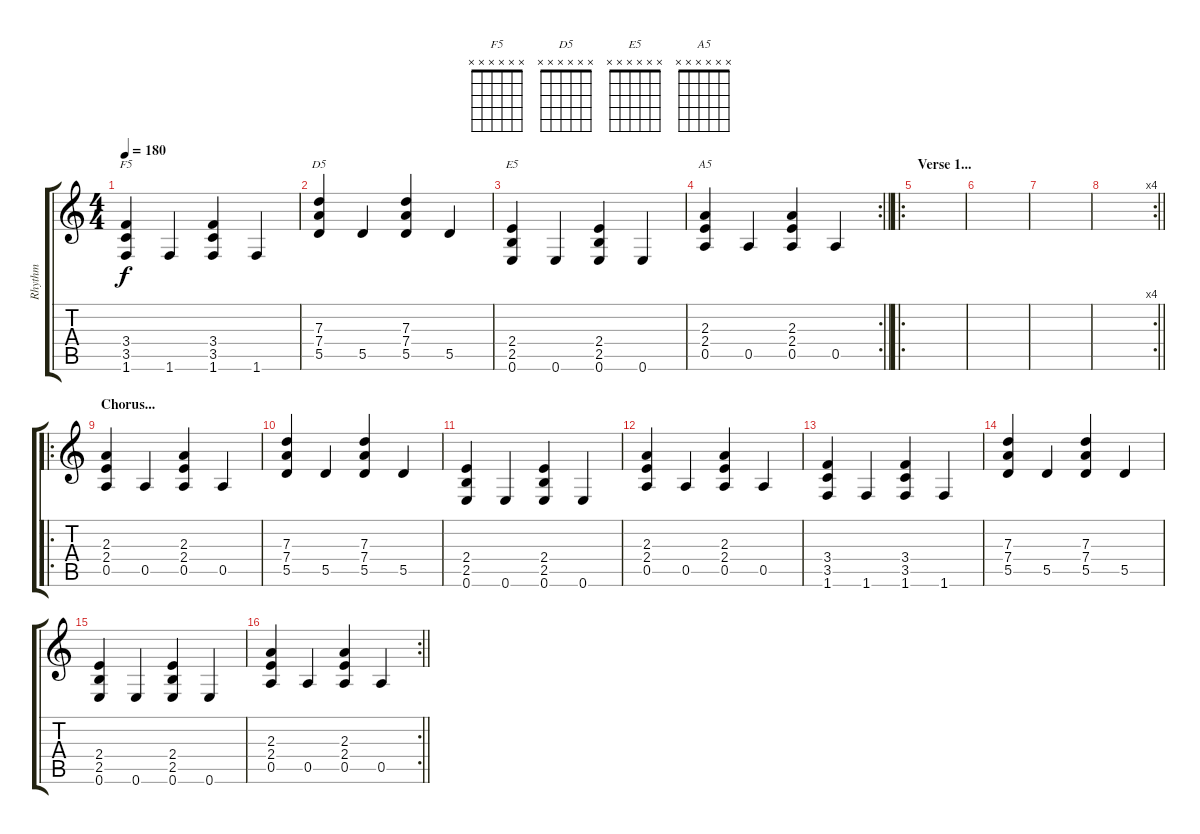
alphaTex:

\track ("Rhythm" "Rhythm") {instrument distortionguitar}
\staff {score tabs}
\tuning (E4 B3 G3 D3 A2 E2) {hide}
\chord ("F5" x x x x x x)
\chord ("D5" x x x x x x)
\chord ("E5" x x x x x x)
\chord ("A5" x x x x x x)
\ts (4 4)
\tempo 180
\clef g2
\ks c
(3.4 3.5 1.6).4{ch "F5" dy f} 1.6.4 (3.4 3.5 1.6).4 1.6.4 |
(7.3 7.4 5.5).4{ch "D5"} 5.5.4 (7.3 7.4 5.5).4 5.5.4 |
(2.4 2.5 0.6).4{ch "E5"} 0.6.4 (2.4 2.5 0.6).4 0.6.4 |
\rc 2
\barLineRight lightlight
(2.3 2.4 0.5).4{ch "A5"} 0.5.4 (2.3 2.4 0.5).4 0.5.4 |
\ro
\section ("" "Verse 1...")
|
|
|
\rc 4
\barLineRight lightlight
|
\ro
\section ("" "Chorus...")
(2.3 2.4 0.5).4 0.5.4 (2.3 2.4 0.5).4 0.5.4 |
(7.3 7.4 5.5).4 5.5.4 (7.3 7.4 5.5).4 5.5.4 |
(2.4 2.5 0.6).4 0.6.4 (2.4 2.5 0.6).4 0.6.4 |
(2.3 2.4 0.5).4 0.5.4 (2.3 2.4 0.5).4 0.5.4 |
(3.4 3.5 1.6).4 1.6.4 (3.4 3.5 1.6).4 1.6.4 |
(7.3 7.4 5.5).4 5.5.4 (7.3 7.4 5.5).4 5.5.4 |
(2.4 2.5 0.6).4 0.6.4 (2.4 2.5 0.6).4 0.6.4 |
\rc 2
\barLineRight lightlight
(2.3 2.4 0.5).4 0.5.4 (2.3 2.4 0.5).4 0.5.4
